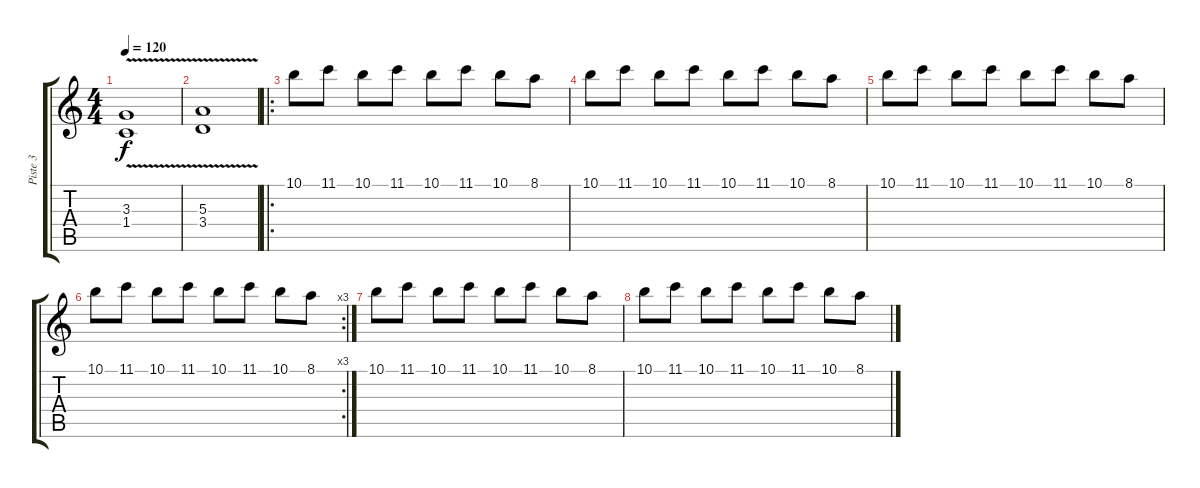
\track ("Piste 3" "Piste 3") {instrument distortionguitar}
\staff {score tabs}
\tuning (Db4 Ab3 E3 B2 Gb2 Db2) {hide}
\ts (4 4)
\tempo 120
\clef g2
\ks c
(3.3 1.4{v}).1{dy f} |
(5.3 3.4{v}).1 |
\ro
10.1.8{volume 8} 11.1.8 10.1.8 11.1.8 10.1.8 11.1.8 10.1.8 8.1.8 |
10.1.8{volume 8} 11.1.8 10.1.8 11.1.8 10.1.8 11.1.8 10.1.8 8.1.8 |
10.1.8{volume 8} 11.1.8 10.1.8 11.1.8 10.1.8 11.1.8 10.1.8 8.1.8 |
\rc 3
10.1.8{volume 8} 11.1.8 10.1.8 11.1.8 10.1.8 11.1.8 10.1.8 8.1.8 |
10.1.8{volume 8} 11.1.8 10.1.8 11.1.8 10.1.8 11.1.8 10.1.8 8.1.8 |
10.1.8{volume 8} 11.1.8 10.1.8 11.1.8 10.1.8 11.1.8 10.1.8 8.1.8
